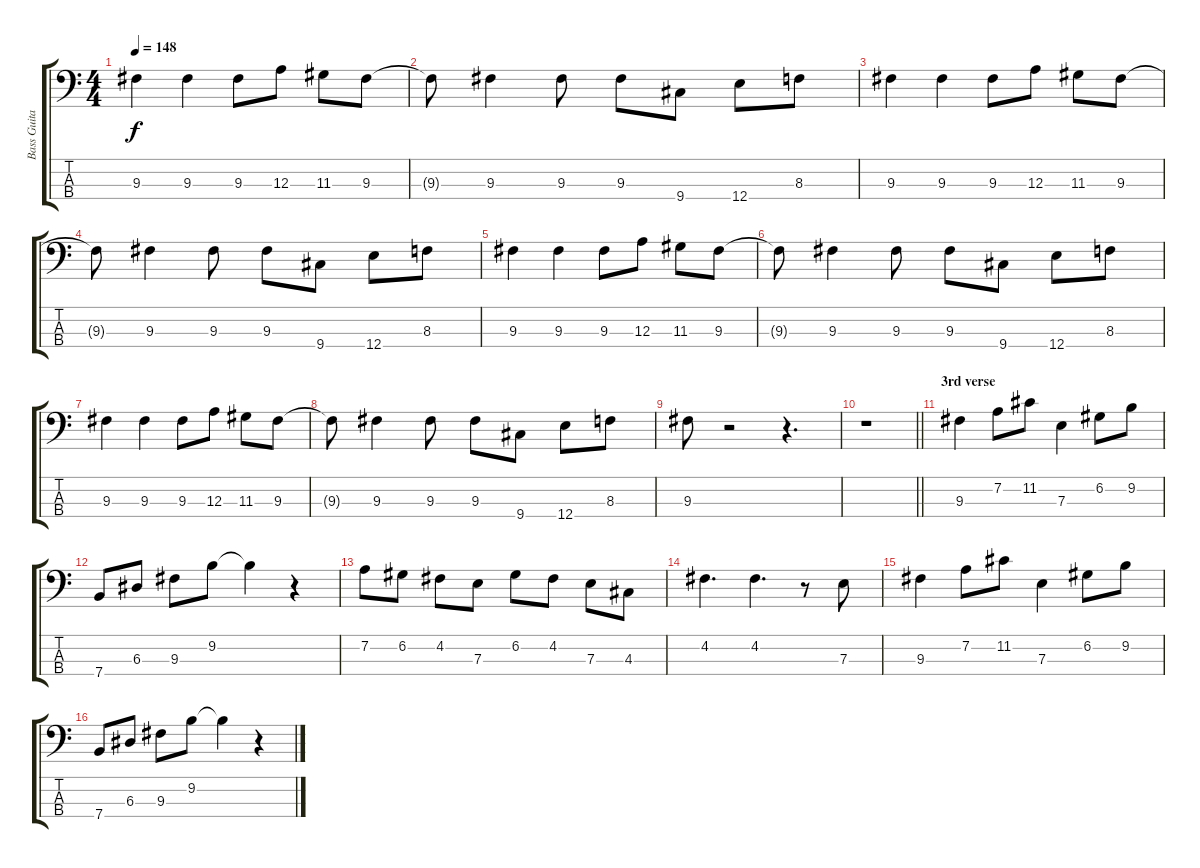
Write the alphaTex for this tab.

\track ("Bass Guitar" "Bass Guita") {instrument electricbasspick}
\staff {score tabs}
\tuning (G2 D2 A1 E1) {hide}
\ts (4 4)
\tempo 148
\clef f4
\ks c
9.3.4{dy f} 9.3.4 9.3.8 12.3.8 11.3.8 9.3.8 |
9.3{t}.8 9.3.4 9.3.8 9.3.8 9.4.8 12.4.8 8.3.8 |
9.3.4 9.3.4 9.3.8 12.3.8 11.3.8 9.3.8 |
9.3{t}.8 9.3.4 9.3.8 9.3.8 9.4.8 12.4.8 8.3.8 |
9.3.4 9.3.4 9.3.8 12.3.8 11.3.8 9.3.8 |
9.3{t}.8 9.3.4 9.3.8 9.3.8 9.4.8 12.4.8 8.3.8 |
9.3.4 9.3.4 9.3.8 12.3.8 11.3.8 9.3.8 |
9.3{t}.8 9.3.4 9.3.8 9.3.8 9.4.8 12.4.8 8.3.8 |
9.3.8 r.2 r.4{d} |
\barLineRight lightlight
r.1 |
\section ("" "3rd verse")
9.3.4 7.2.8 11.2.8 7.3.4 6.2.8 9.2.8 |
7.4.8 6.3.8 9.3.8 9.2.8 9.2{t}.4 r.4 |
7.2.8 6.2.8 4.2.8 7.3.8 6.2.8 4.2.8 7.3.8 4.3.8 |
4.2.4{d} 4.2.4{d} r.8 7.3.8 |
9.3.4 7.2.8 11.2.8 7.3.4 6.2.8 9.2.8 |
7.4.8 6.3.8 9.3.8 9.2.8 9.2{t}.4 r.4
